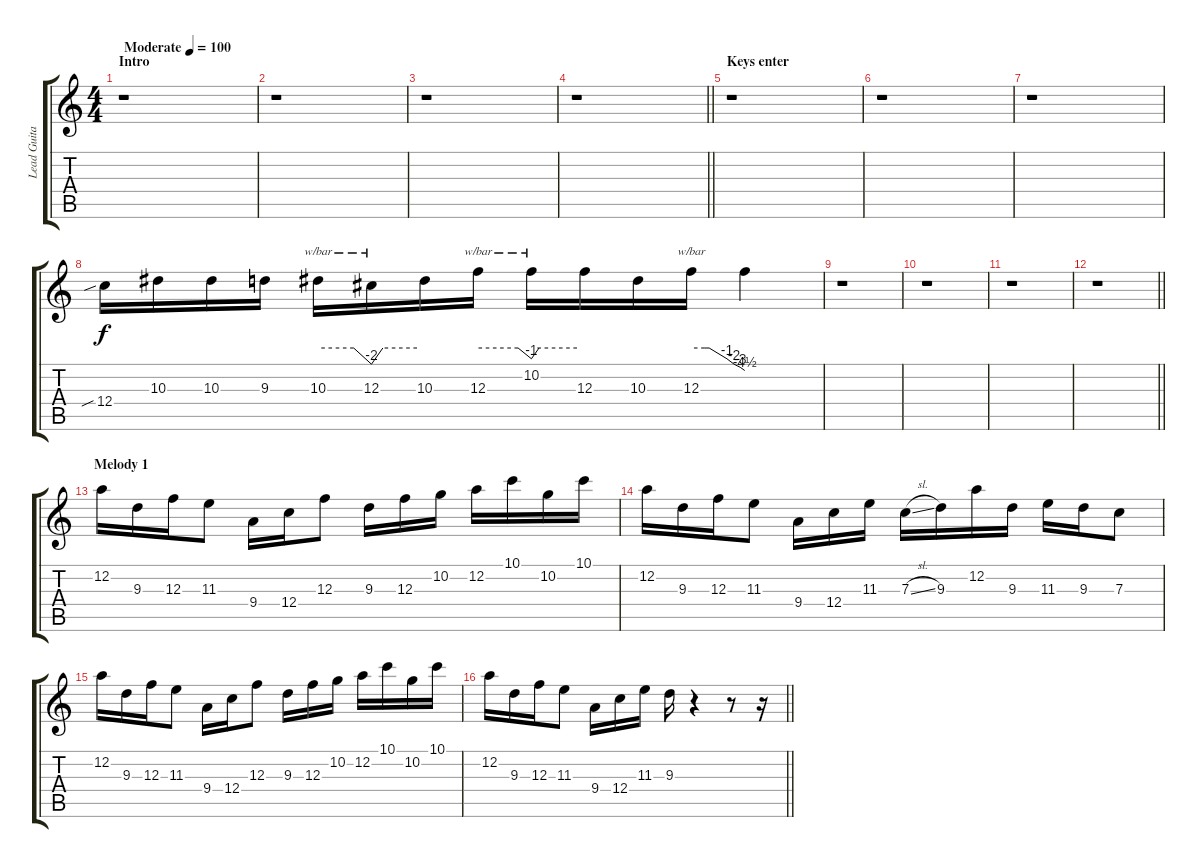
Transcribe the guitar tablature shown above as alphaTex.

\track ("Lead Guitar/Alexi" "Lead Guita") {instrument distortionguitar}
\staff {score tabs}
\tuning (D4 A3 F3 C3 G2 C2) {hide}
\ts (4 4)
\section ("" "Intro")
\tempo (100 "Moderate")
\clef g2
\ks c
r.1{dy f instrument distortionguitar} |
r.1 |
r.1 |
\barLineRight lightlight
r.1 |
\section ("" "Keys enter")
r.1 |
r.1 |
r.1 |
12.4{sib}.16 10.3.16 10.3.16 9.3.16 10.3.16{tbe (custom default 0 0 40 0 60 -8)} 12.3.16{tbe (custom default 0 -8 15 0 60 0)} 10.3.16 12.3.16{tbe (custom default 0 0 45 0 60 -4)} 10.2.16{tbe (custom default 0 -4 10 0 60 0)} 12.3.16 10.3.16 12.3.16{tbe (custom default 0 0 15 0 20 0 40 -4 48 -8 55 -12 60 -18)} 12.3{t}.4 |
r.1 |
r.1 |
r.1 |
\barLineRight lightlight
r.1 |
\section ("" "Melody 1")
12.2.16{balance 6} 9.3.16 12.3.16 11.3.8 9.4.16 12.4.16 12.3.8 9.3.16 12.3.16 10.2.16 12.2.16 10.1.16 10.2.16 10.1.16 |
12.2.16 9.3.16 12.3.16 11.3.8 9.4.16 12.4.16 11.3.16 7.3{sl}.16 9.3.16 12.2.16 9.3.16 11.3.16 9.3.16 7.3.8 |
12.2.16 9.3.16 12.3.16 11.3.8 9.4.16 12.4.16 12.3.8 9.3.16 12.3.16 10.2.16 12.2.16 10.1.16 10.2.16 10.1.16 |
\barLineRight lightlight
12.2.16 9.3.16 12.3.16 11.3.8 9.4.16 12.4.16 11.3.16 9.3.16 r.4 r.8 r.16
